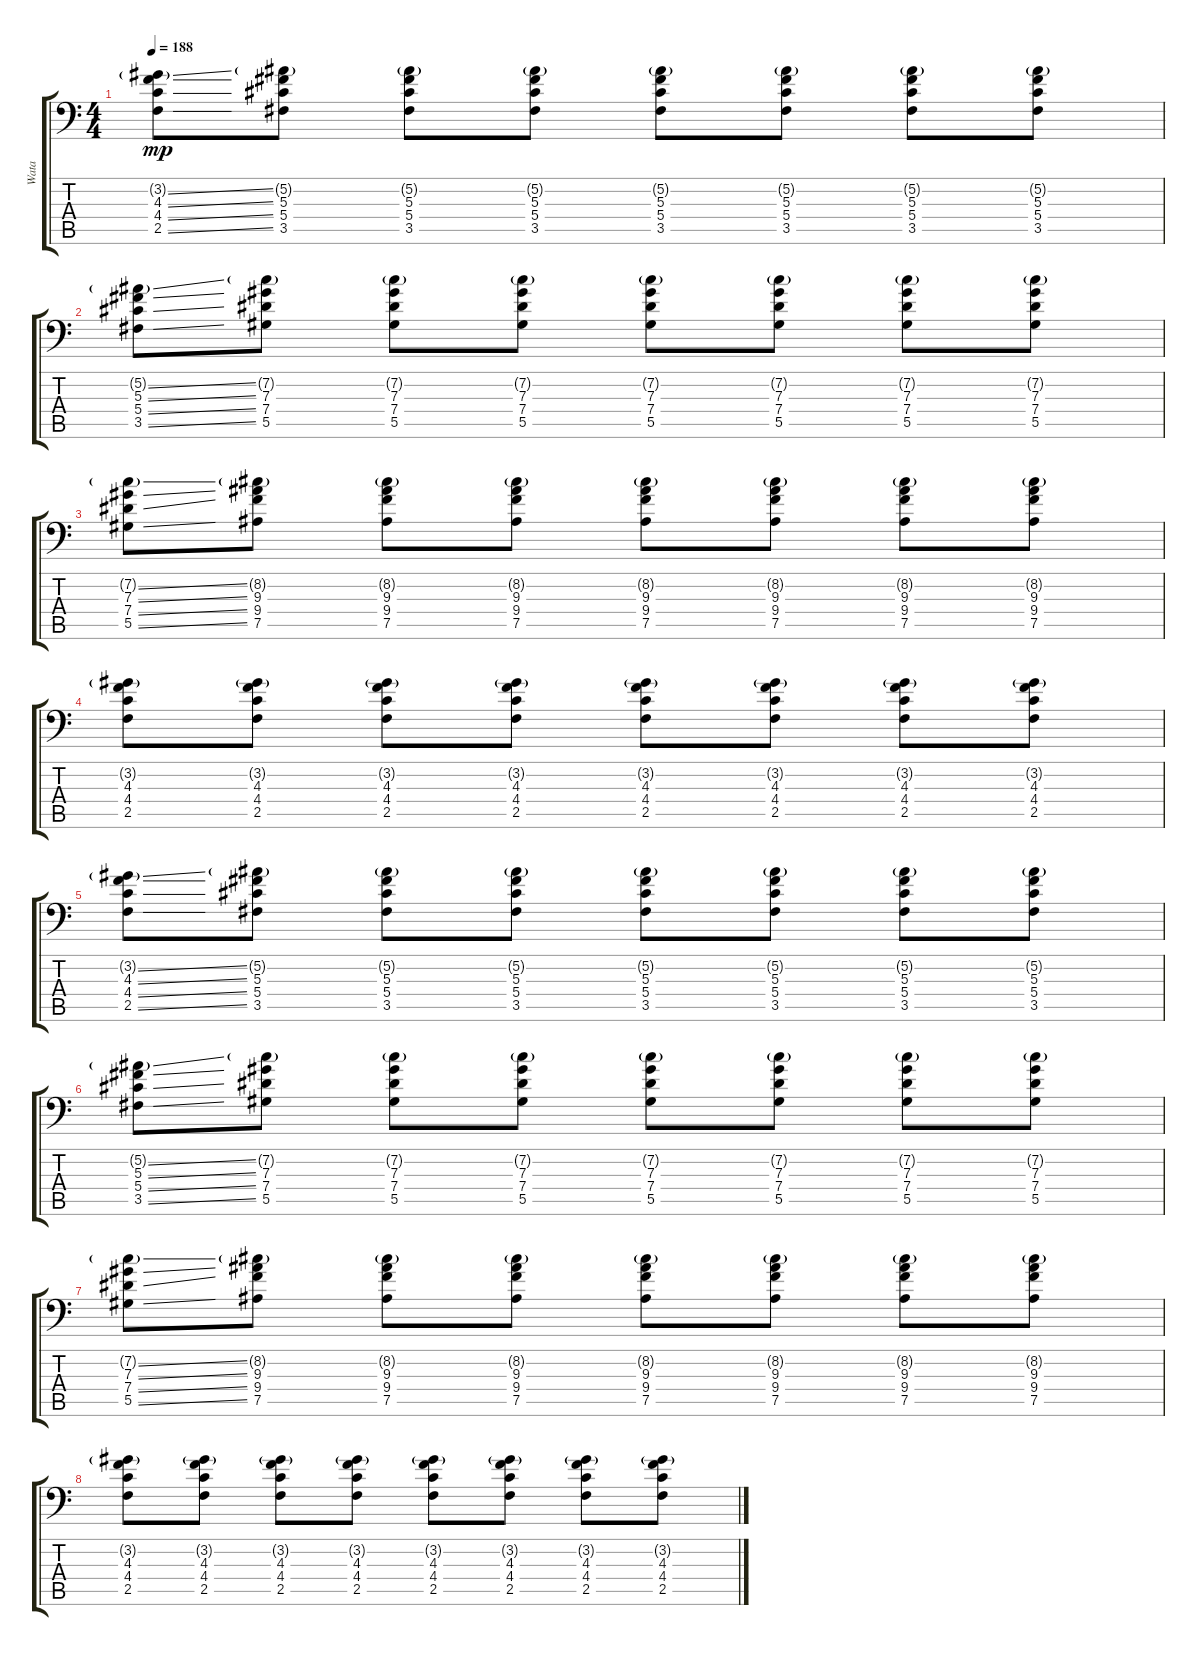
\track ("Wata" "Wata") {instrument distortionguitar}
\staff {score tabs}
\tuning (Bb3 F3 Db3 Ab2 Eb2 Bb1) {hide}
\ts (4 4)
\tempo 188
\clef f4
\ks c
(3.2{ss g} 4.3{ss} 4.4{ss} 2.5{ss}).8{dy mp} (5.2{g} 5.3 5.4 3.5).8 (5.2{g} 5.3 5.4 3.5).8 (5.2{g} 5.3 5.4 3.5).8 (5.2{g} 5.3 5.4 3.5).8 (5.2{g} 5.3 5.4 3.5).8 (5.2{g} 5.3 5.4 3.5).8 (5.2{g} 5.3 5.4 3.5).8 |
(5.2{ss g} 5.3{ss} 5.4{ss} 3.5{ss}).8 (7.2{g} 7.3 7.4 5.5).8 (7.2{g} 7.3 7.4 5.5).8 (7.2{g} 7.3 7.4 5.5).8 (7.2{g} 7.3 7.4 5.5).8 (7.2{g} 7.3 7.4 5.5).8 (7.2{g} 7.3 7.4 5.5).8 (7.2{g} 7.3 7.4 5.5).8 |
(7.2{ss g} 7.3{ss} 7.4{ss} 5.5{ss}).8 (8.2{g} 9.3 9.4 7.5).8 (8.2{g} 9.3 9.4 7.5).8 (8.2{g} 9.3 9.4 7.5).8 (8.2{g} 9.3 9.4 7.5).8 (8.2{g} 9.3 9.4 7.5).8 (8.2{g} 9.3 9.4 7.5).8 (8.2{g} 9.3 9.4 7.5).8 |
(3.2{g} 4.3 4.4 2.5).8 (3.2{g} 4.3 4.4 2.5).8 (3.2{g} 4.3 4.4 2.5).8 (3.2{g} 4.3 4.4 2.5).8 (3.2{g} 4.3 4.4 2.5).8 (3.2{g} 4.3 4.4 2.5).8 (3.2{g} 4.3 4.4 2.5).8 (3.2{g} 4.3 4.4 2.5).8 |
(3.2{ss g} 4.3{ss} 4.4{ss} 2.5{ss}).8 (5.2{g} 5.3 5.4 3.5).8 (5.2{g} 5.3 5.4 3.5).8 (5.2{g} 5.3 5.4 3.5).8 (5.2{g} 5.3 5.4 3.5).8 (5.2{g} 5.3 5.4 3.5).8 (5.2{g} 5.3 5.4 3.5).8 (5.2{g} 5.3 5.4 3.5).8 |
(5.2{ss g} 5.3{ss} 5.4{ss} 3.5{ss}).8 (7.2{g} 7.3 7.4 5.5).8 (7.2{g} 7.3 7.4 5.5).8 (7.2{g} 7.3 7.4 5.5).8 (7.2{g} 7.3 7.4 5.5).8 (7.2{g} 7.3 7.4 5.5).8 (7.2{g} 7.3 7.4 5.5).8 (7.2{g} 7.3 7.4 5.5).8 |
(7.2{ss g} 7.3{ss} 7.4{ss} 5.5{ss}).8 (8.2{g} 9.3 9.4 7.5).8 (8.2{g} 9.3 9.4 7.5).8 (8.2{g} 9.3 9.4 7.5).8 (8.2{g} 9.3 9.4 7.5).8 (8.2{g} 9.3 9.4 7.5).8 (8.2{g} 9.3 9.4 7.5).8 (8.2{g} 9.3 9.4 7.5).8 |
(3.2{g} 4.3 4.4 2.5).8 (3.2{g} 4.3 4.4 2.5).8 (3.2{g} 4.3 4.4 2.5).8 (3.2{g} 4.3 4.4 2.5).8 (3.2{g} 4.3 4.4 2.5).8 (3.2{g} 4.3 4.4 2.5).8 (3.2{g} 4.3 4.4 2.5).8 (3.2{g} 4.3 4.4 2.5).8
